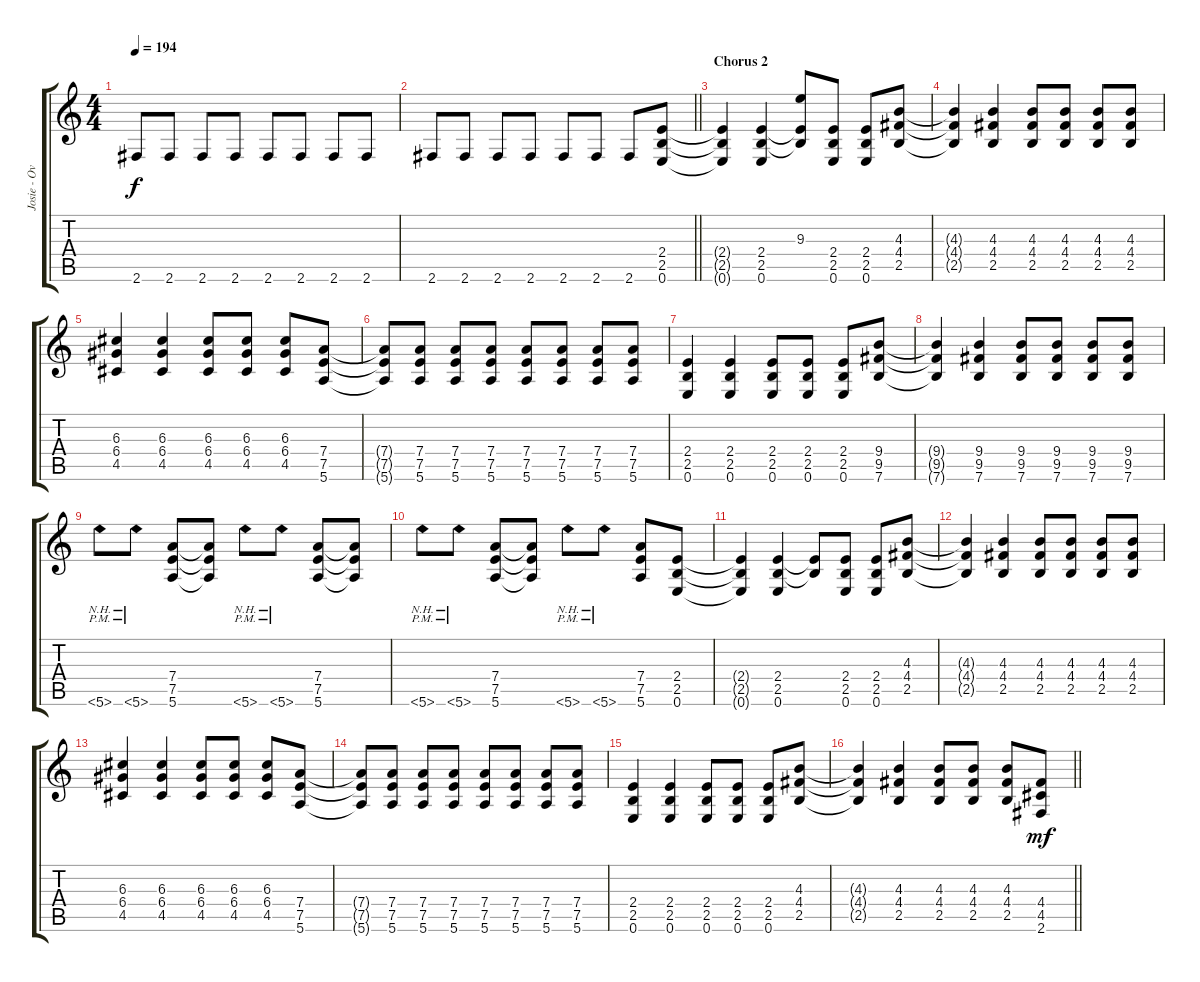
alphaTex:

\track ("Josie - Overdub Guitar" "Josie - Ov") {instrument overdrivenguitar}
\staff {score tabs}
\tuning (E4 B3 G3 D3 A2 E2) {hide}
\ts (4 4)
\tempo 194
\clef g2
\ks c
2.6.8{dy f} 2.6.8 2.6.8 2.6.8 2.6.8 2.6.8 2.6.8 2.6.8 |
\barLineRight lightlight
2.6.8 2.6.8 2.6.8 2.6.8 2.6.8 2.6.8 2.6.8 (2.4 2.5 0.6).8{instrument overdrivenguitar} |
\section ("" "Chorus 2")
(2.4{t} 2.5{t} 0.6{t}).4 (2.4 2.5 0.6).4 (9.3 2.4{t} 2.5{t}).8 (2.4 2.5 0.6).8 (2.4 2.5 0.6).8 (4.3 4.4 2.5).8 |
(4.3{t} 4.4{t} 2.5{t}).4 (4.3 4.4 2.5).4 (4.3 4.4 2.5).8 (4.3 4.4 2.5).8 (4.3 4.4 2.5).8 (4.3 4.4 2.5).8 |
(6.3 6.4 4.5).4 (6.3 6.4 4.5).4 (6.3 6.4 4.5).8 (6.3 6.4 4.5).8 (6.3 6.4 4.5).8 (7.4 7.5 5.6).8 |
(7.4{t} 7.5{t} 5.6{t}).8 (7.4 7.5 5.6).8 (7.4 7.5 5.6).8 (7.4 7.5 5.6).8 (7.4 7.5 5.6).8 (7.4 7.5 5.6).8 (7.4 7.5 5.6).8 (7.4 7.5 5.6).8 |
(2.4 2.5 0.6).4 (2.4 2.5 0.6).4 (2.4 2.5 0.6).8 (2.4 2.5 0.6).8 (2.4 2.5 0.6).8 (9.4 9.5 7.6).8 |
(9.4{t} 9.5{t} 7.6{t}).4 (9.4 9.5 7.6).4 (9.4 9.5 7.6).8 (9.4 9.5 7.6).8 (9.4 9.5 7.6).8 (9.4 9.5 7.6).8 |
5.6{nh pm}.8 5.6{nh pm}.8 (7.4 7.5 5.6).8 (7.4{t} 7.5{t} 5.6{t}).8 5.6{nh pm}.8 5.6{nh pm}.8 (7.4 7.5 5.6).8 (7.4{t} 7.5{t} 5.6{t}).8 |
5.6{nh pm}.8 5.6{nh pm}.8 (7.4 7.5 5.6).8 (7.4{t} 7.5{t} 5.6{t}).8 5.6{nh pm}.8 5.6{nh pm}.8 (7.4 7.5 5.6).8 (2.4 2.5 0.6).8 |
(2.4{t} 2.5{t} 0.6{t}).4 (2.4 2.5 0.6).4 (2.4{t} 2.5{t}).8 (2.4 2.5 0.6).8 (2.4 2.5 0.6).8 (4.3 4.4 2.5).8 |
(4.3{t} 4.4{t} 2.5{t}).4 (4.3 4.4 2.5).4 (4.3 4.4 2.5).8 (4.3 4.4 2.5).8 (4.3 4.4 2.5).8 (4.3 4.4 2.5).8 |
(6.3 6.4 4.5).4 (6.3 6.4 4.5).4 (6.3 6.4 4.5).8 (6.3 6.4 4.5).8 (6.3 6.4 4.5).8 (7.4 7.5 5.6).8 |
(7.4{t} 7.5{t} 5.6{t}).8 (7.4 7.5 5.6).8 (7.4 7.5 5.6).8 (7.4 7.5 5.6).8 (7.4 7.5 5.6).8 (7.4 7.5 5.6).8 (7.4 7.5 5.6).8 (7.4 7.5 5.6).8 |
(2.4 2.5 0.6).4 (2.4 2.5 0.6).4 (2.4 2.5 0.6).8 (2.4 2.5 0.6).8 (2.4 2.5 0.6).8 (4.3 4.4 2.5).8 |
\barLineRight lightlight
(4.3{t} 4.4{t} 2.5{t}).4 (4.3 4.4 2.5).4 (4.3 4.4 2.5).8 (4.3 4.4 2.5).8 (4.3 4.4 2.5).8 (4.4 4.5 2.6).8{dy mf}
